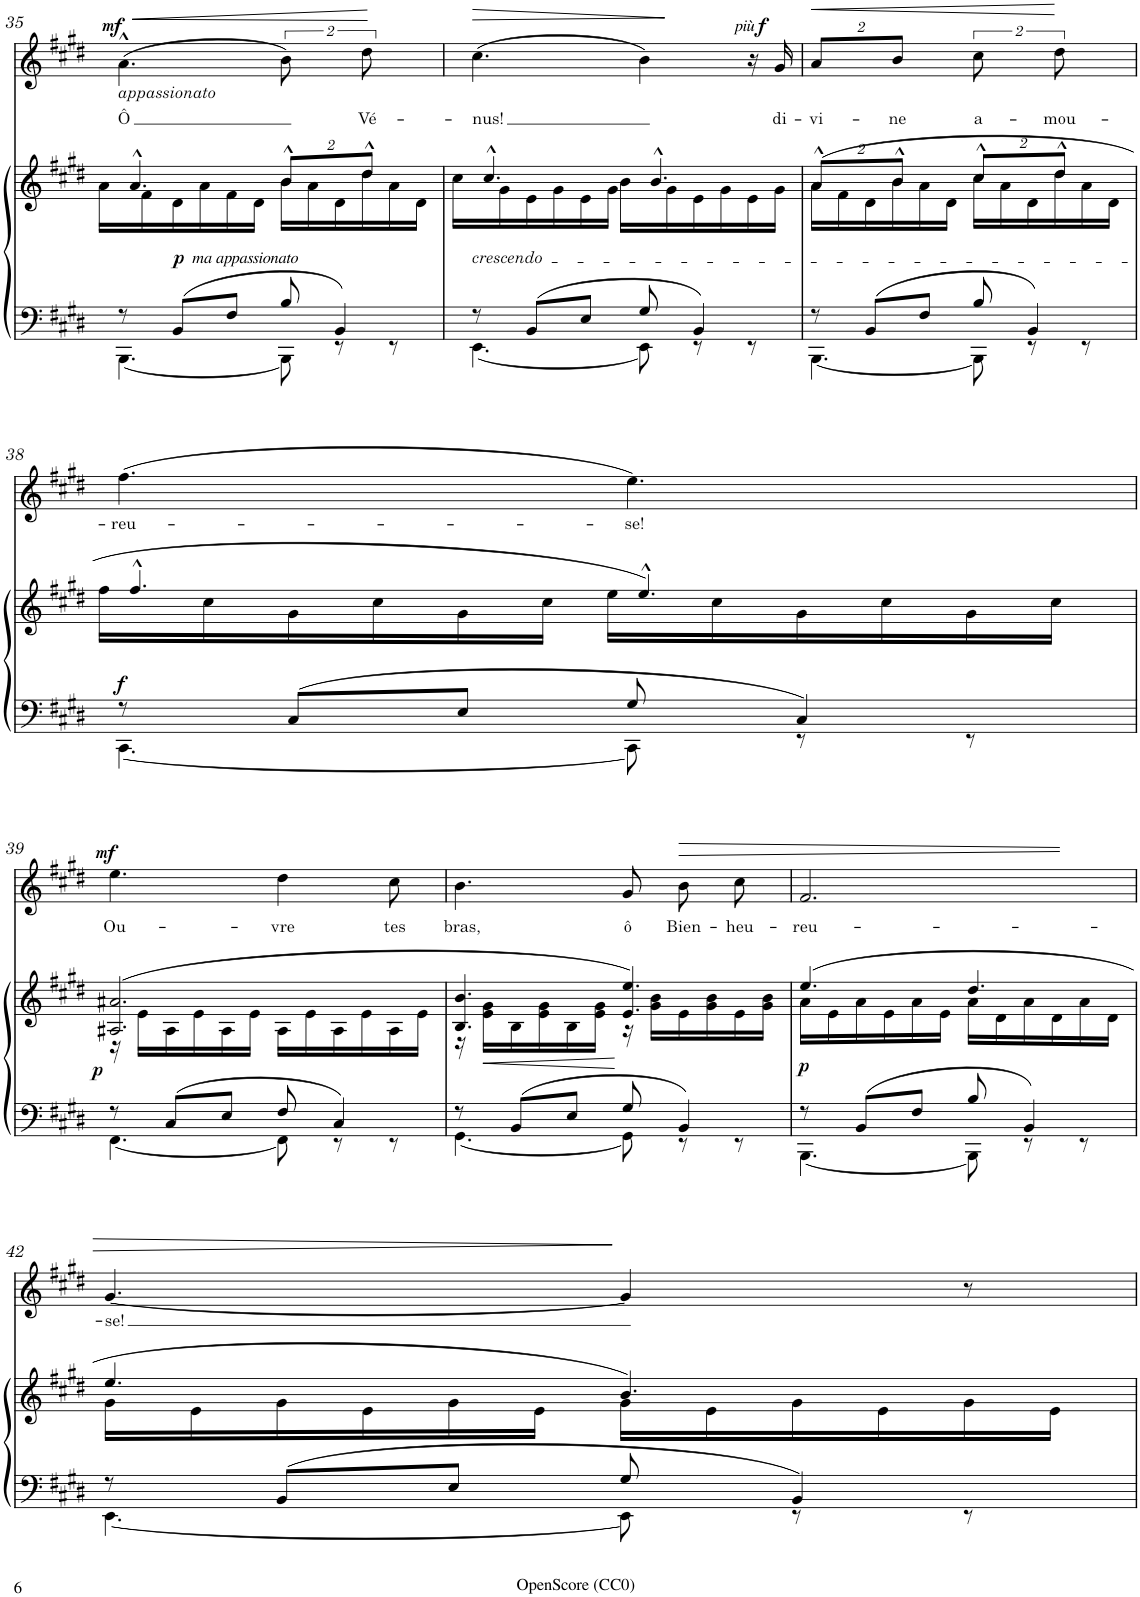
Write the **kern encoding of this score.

**kern	**kern	**dynam	**kern	**text	**dynam
*part2	*part2	*part2	*part1	*part1	*part1
*staff3	*staff2	*staff2/3	*staff1	*staff1	*staff1
*I"Piano	*	*	*I"Chant Voice	*	*
*I'Pno	*	*	*	*	*
!!LO:PB:g=z
*clefF4	*clefG2	*	*clefG2	*	*
*k[f#c#g#d#]	*k[f#c#g#d#]	*	*k[f#c#g#d#]	*	*
*M6/8	*M6/8	*	*M6/8	*	*
=35	=35	=35	=35	=35	=35
*^	*^	*	*	*	*
!	!	!	!	!	!LO:TX:b:i:t=appassionato	!	!
!	!	!	!	!LO:DY:b	!	!LO:LY:b	!LO:HP:b
!	!	!	!	!LO:DY:n=1:b	!	!	!LO:DY:n=1:a
8r	[4.BBB\	4.a^^/	16a\LL	p other-dynamics	(4.a^^\	Ô	< mf
.	.	.	16f#\	.	.	.	.
8BB/L	.	.	16d#\	.	.	.	.
.	.	.	16a\	.	.	.	.
8F#/J	.	.	16f#\	.	.	.	.
.	.	.	16d#\JJ	.	.	.	.
*	*	*Xbrackettup	*	*	*	*	*
8B/	8BBB\]	16%3b^^/L	16b\LL	.	16%3b\)	.	.
.	.	.	16a\	.	.	.	.
4BB/	8r	.	16d#\	.	.	.	.
!	!	!	!	!	!	!LO:LY:b	!
.	.	16%3dd#^^/J	16dd#\	.	16%3dd#\	Vé-	[
.	8r	.	16a\	.	.	.	.
.	.	.	16d#\JJ	.	.	.	.
=36	=36	=36	=36	=36	=36	=36	=36
!	!	!LO:TX:b:i:t=crescendo	!	!	!	!	!
!	!	!	!	!	!	!LO:LY:b	!LO:HP:b
8r	[4.EE\	4.cc#^^/	16cc#\LL	.	(4.cc#\	-nus!	>
.	.	.	16g#\	.	.	.	.
8BB/L	.	.	16e\	.	.	.	.
.	.	.	16g#\	.	.	.	.
8E/J	.	.	16e\	.	.	.	.
.	.	.	16g#\JJ	.	.	.	.
8G#/	8EE\]	4.b^^/	16b\LL	.	4b\)	.	.
.	.	.	16g#\	.	.	.	.
4BB/	8r	.	16e\	.	.	.	.
.	.	.	16g#\	.	.	.	.
.	8r	.	16e\	.	16r	.	]
!	!	!	!	!	!	!LO:LY:b	!LO:DY:a
!	!	!	!	!	!	!	!LO:DY:n=1:a
.	.	.	16g#\JJ	.	16g#/	di-	other-dynamics f
=37	=37	=37	=37	=37	=37	=37	=37
*	*	*	*	*	*Xbrackettup	*	*
!	!	!	!	!	!	!LO:LY:b	!LO:HP:b
8r	[4.BBB\	(16%3a^^/L	16a\LL	.	16%3a/L	vi-	<
.	.	.	16f#\	.	.	.	.
8BB/L	.	.	16d#\	.	.	.	.
!	!	!	!	!	!	!LO:LY:b	!
.	.	16%3b^^/J	16b\	.	16%3b/J	-ne	.
8F#/J	.	.	16a\	.	.	.	.
.	.	.	16d#\JJ	.	.	.	.
*	*	*	*	*	*brackettup	*	*
!	!	!	!	!	!	!LO:LY:b	!
8B/	8BBB\]	16%3cc#^^/L	16cc#\LL	.	16%3cc#\	a-	.
.	.	.	16a\	.	.	.	.
4BB/	8r	.	16d#\	.	.	.	.
!	!	!	!	!	!	!LO:LY:b	!
.	.	16%3dd#^^/J	16dd#\	.	16%3dd#\	-mou-	[
.	8r	.	16a\	.	.	.	.
.	.	.	16d#\JJ	.	.	.	.
!!LO:LB:g=z
=38	=38	=38	=38	=38	=38	=38	=38
!	!	!	!	!LO:DY:b	!	!LO:LY:b	!
8r	[4.CC#\	4.ff#^^/	16ff#\LL	f	(4.ff#\	-reu-	.
.	.	.	16cc#\	.	.	.	.
8C#/L	.	.	16g#\	.	.	.	.
.	.	.	16cc#\	.	.	.	.
8E/J	.	.	16g#\	.	.	.	.
.	.	.	16cc#\JJ	.	.	.	.
!	!	!	!	!	!	!LO:LY:b	!
8G#/	8CC#\]	4.ee^^/)	16ee\LL	.	4.ee\)	-se!	.
.	.	.	16cc#\	.	.	.	.
4C#/	8r	.	16g#\	.	.	.	.
.	.	.	16cc#\	.	.	.	.
.	8r	.	16g#\	.	.	.	.
.	.	.	16cc#\JJ	.	.	.	.
!!LO:LB:g=z
=39	=39	=39	=39	=39	=39	=39	=39
!	!	!	!	!LO:DY:b	!	!LO:LY:b	!LO:DY:a
8r	[4.FF#\	(2.A#X/ 2.a#X/	16r	p	4.ee\	Ou-	mf
.	.	.	16e\LL	.	.	.	.
8C#/L	.	.	16A#\	.	.	.	.
.	.	.	16e\	.	.	.	.
8E/J	.	.	16A#\	.	.	.	.
.	.	.	16e\JJ	.	.	.	.
!	!	!	!	!	!	!LO:LY:b	!
8F#/	8FF#\]	.	16A#\LL	.	4dd#\	-vre	.
.	.	.	16e\	.	.	.	.
4C#/	8r	.	16A#\	.	.	.	.
.	.	.	16e\	.	.	.	.
!	!	!	!	!	!	!LO:LY:b	!
.	8r	.	16A#\	.	8cc#\	tes	.
.	.	.	16e\JJ	.	.	.	.
=40	=40	=40	=40	=40	=40	=40	=40
!	!	!	!	!	!	!LO:LY:b	!
8r	[4.GG#\	4.B/ 4.b/	16r	.	4.b\	bras,	.
.	.	.	16e\ 16g#\LL	.	.	.	.
8BB/L	.	.	16B\	.	.	.	.
.	.	.	16e\ 16g#\	.	.	.	.
8E/J	.	.	16B\	.	.	.	.
.	.	.	16e\ 16g#\JJ	.	.	.	.
!	!	!	!	!	!	!LO:LY:b	!
8G#/	8GG#\]	4.e/ 4.ee/)	16r	.	8g#/	ô	.
.	.	.	16g#\ 16b\LL	.	.	.	.
!	!	!	!	!	!	!LO:LY:b	!LO:HP:b
4BB/	8r	.	16e\	.	8b\	Bien-	>
.	.	.	16g#\ 16b\	.	.	.	.
!	!	!	!	!	!	!LO:LY:b	!
.	8r	.	16e\	.	8cc#\	-heu-	.
.	.	.	16g#\ 16b\JJ	.	.	.	.
=41	=41	=41	=41	=41	=41	=41	=41
!	!	!	!	!LO:DY:b	!	!LO:LY:b	!
8r	[4.BBB\	(4.ee/	16a\LL	p	2.f#/	-reu-	.
.	.	.	16e\	.	.	.	.
8BB/L	.	.	16a\	.	.	.	.
.	.	.	16e\	.	.	.	.
8F#/J	.	.	16a\	.	.	.	.
.	.	.	16e\JJ	.	.	.	.
8B/	8BBB\]	4.dd#/	16a\LL	.	.	.	.
.	.	.	16d#\	.	.	.	.
4BB/	8r	.	16a\	.	.	.	.
.	.	.	16d#\	.	.	.	.
.	8r	.	16a\	.	.	.	.
.	.	.	16d#\JJ	.	.	.	.
!!LO:LB:g=z
=42	=42	=42	=42	=42	=42	=42	=42
!	!	!	!	!	!	!LO:LY:b	!
8r	[4.EE\	4.ee/	16g#\LL	.	[4.g#/	-se!	.
.	.	.	16e\	.	.	.	.
8BB/L	.	.	16g#\	.	.	.	.
.	.	.	16e\	.	.	.	.
8E/J	.	.	16g#\	.	.	.	.
.	.	.	16e\JJ	.	.	.	.
8G#/	8EE\]	4.b/)	16g#\LL	.	4g#/]	.	]
.	.	.	16e\	.	.	.	.
4BB/	8r	.	16g#\	.	.	.	.
.	.	.	16e\	.	.	.	.
.	8r	.	16g#\	.	8r	.	.
.	.	.	16e\JJ	.	.	.	.
*v	*v	*	*	*	*	*	*
*	*v	*v	*	*	*	*
=	=	=	=	=	=
*-	*-	*-	*-	*-	*-
